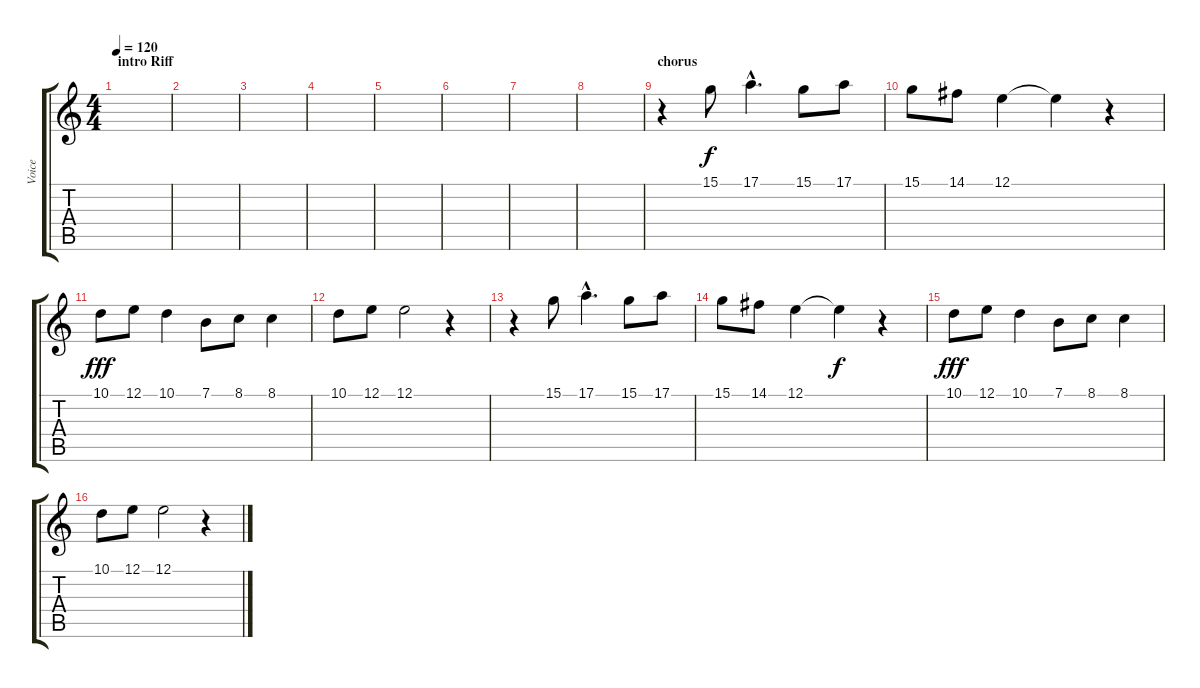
\track ("Voice" "Voice") {instrument choiraahs}
\staff {score tabs}
\tuning (E4 B3 G3 D3 A2 E2) {hide}
\ts (4 4)
\section ("" "intro Riff")
\tempo 120
\clef g2
\ks c
|
|
|
|
|
|
|
|
\section ("" "chorus")
r.4 15.1.8 17.1{hac}.4{d} 15.1.8 17.1.8 |
15.1.8 14.1.8 12.1.4 12.1{t}.4{dy f} r.4 |
10.1.8{dy fff} 12.1.8 10.1.4 7.1.8 8.1.8 8.1.4 |
10.1.8 12.1.8 12.1.2 r.4 |
r.4 15.1.8 17.1{hac}.4{d} 15.1.8 17.1.8 |
15.1.8 14.1.8 12.1.4 12.1{t}.4{dy f} r.4 |
10.1.8{dy fff} 12.1.8 10.1.4 7.1.8 8.1.8 8.1.4 |
10.1.8 12.1.8 12.1.2 r.4
